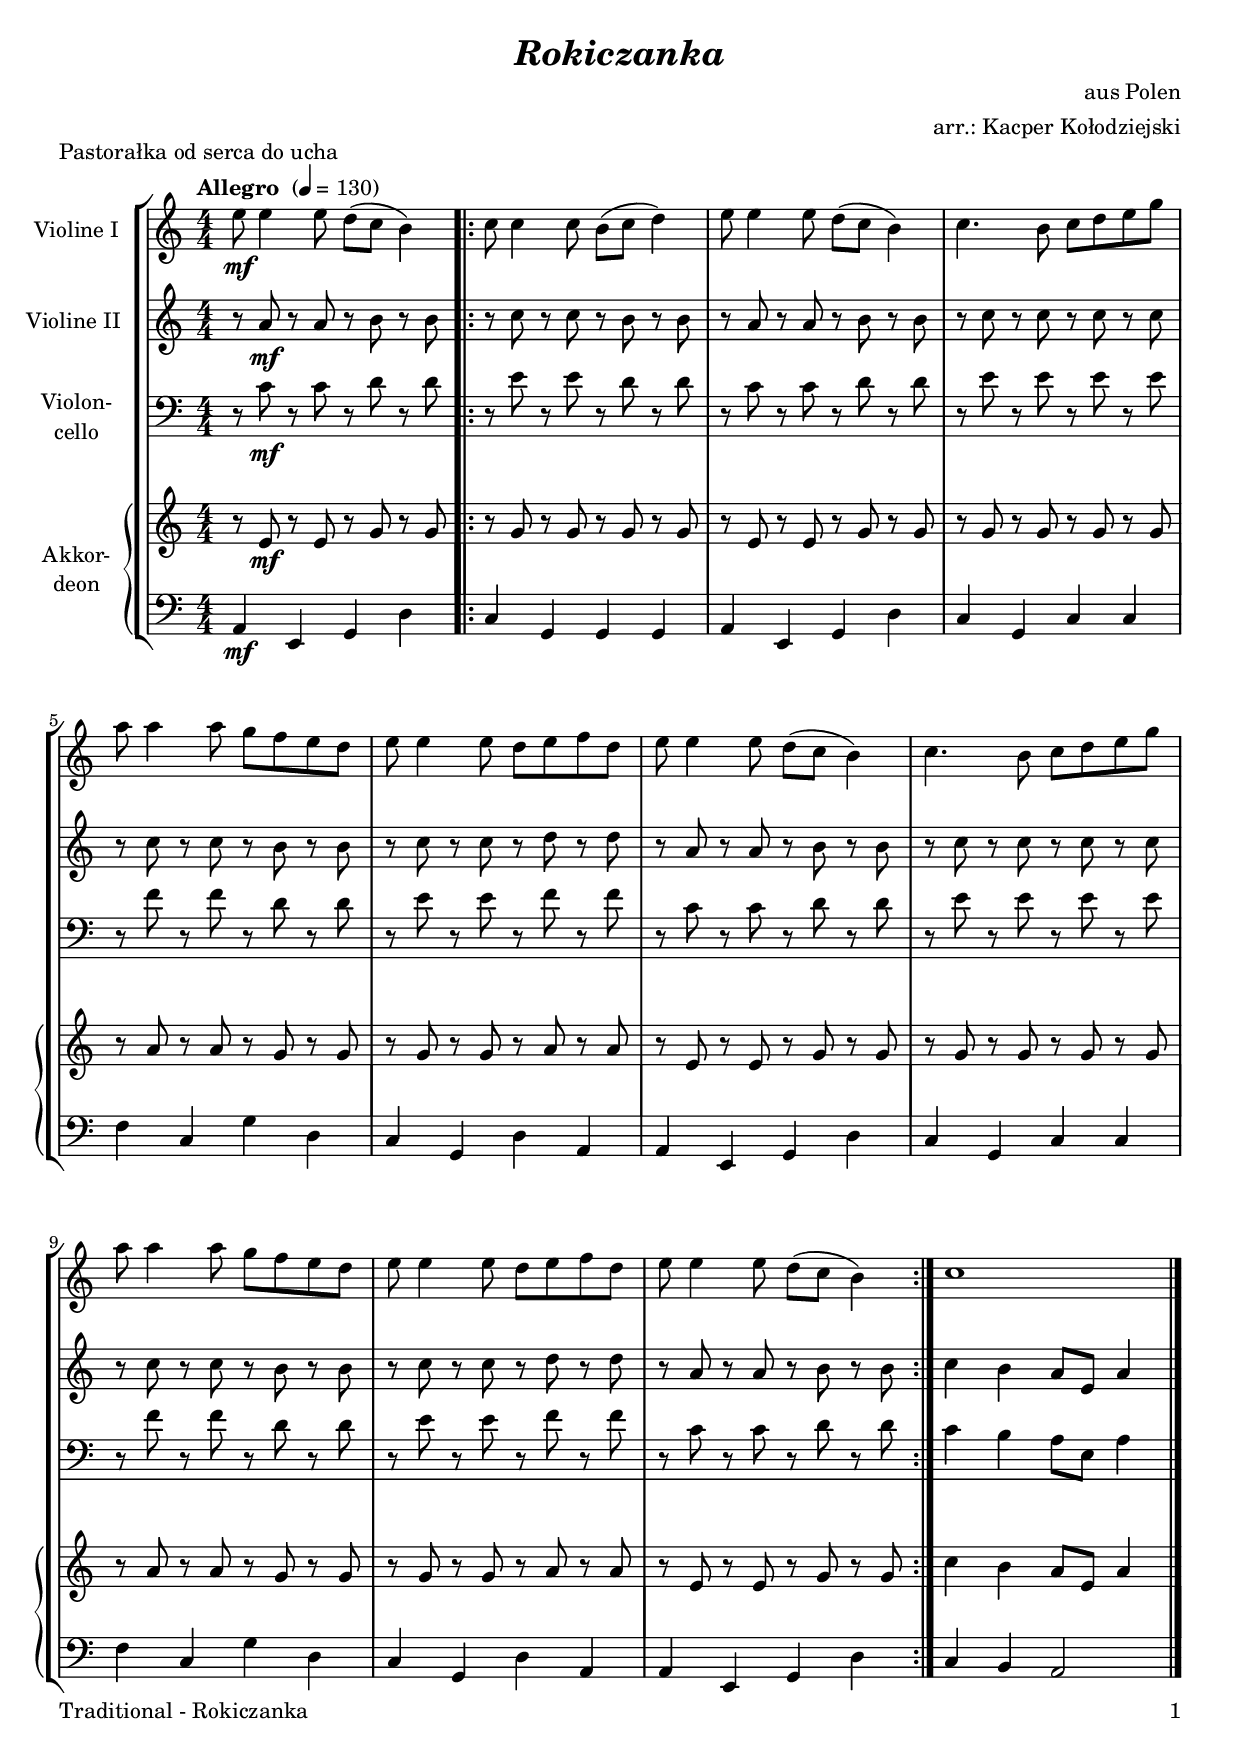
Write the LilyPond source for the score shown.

\version "2.24.4"
\include "deutsch.ly"

#(set-global-staff-size 19)

\header {
  title       = \markup \bold \italic "Rokiczanka"
  composer    = "aus Polen"
  arranger    = "arr.: Kacper Kołodziejski"
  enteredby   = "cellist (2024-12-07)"
  piece       = "Pastorałka od serca do ucha"
}

voiceconsts = {
  \key a \minor
  \time 4/4
  \numericTimeSignature
  \compressEmptyMeasures
% Set default beaming for all staves
%  \set Timing.beamExceptions = #'()
%  \set Timing.baseMoment     = #(ly:make-moment 1 4)
%  \set Timing.beatStructure  = #'(1 1 1)
  \tempo "Allegro " 4=130
}

mipz = "pizzicato strings"
mivl = "violin"
miba = "cello"
% mikl = "bright acoustic"
% mikl = "church organ"
mikl = "concertina"

va = \relative c'' {
  \voiceconsts

  e8\mf e4 e8 d( c h4)
  \repeat volta 2 {
    c8 c4 c8 h( c d4)
    e8 e4 e8 d( c h4)

    c4. h8 c d e g
    a a4 a8 g f e d
    e e4 e8 d e f d

    e e4 e8 d( c h4)
    c4. h8 c d e g
    a a4 a8 g f e d

    e e4 e8 d e f d
    e e4 e8 d( c h4)
  }
  c1 \bar "|."
}

vb = \relative c'' {
  \voiceconsts

  r8 a\mf r a r h r h
  \repeat volta 2 {
    r c r c r h r h
    r a r a r h r h

    r c r c r c r c
    r c r c r h r h
    r c r c r d r d

    r a r a r h r h
    r c r c r c r c
    r c r c r h r h

    r c r c r d r d
    r a r a r h r h
  }
  c4 h a8 e a4 \bar "|."
}

vc = \relative c' {
  \voiceconsts
  \clef "bass"
  
  r8 c\mf r c r d r d
  \repeat volta 2 {
    r e r e r d r d
    r c r c r d r d

    r e r e r e r e
    r f r f r d r d
    r e r e r f r f

    r c r c r d r d
    r e r e r e r e
    r f r f r d r d

    r e r e r f r f
    r c r c r d r d
  }
  c4 h a8 e a4 \bar "|."
}

vd = \relative c' {
  \voiceconsts

  r8 e\mf r e r g r g
  \repeat volta 2 {
    r g r g r g r g
    r e r e r g r g

    r g r g r g r g
    r a r a r g r g
    r g r g r a r a

    r e r e r g r g
    r g r g r g r g
    r a r a r g r g

    r g r g r a r a
    r e r e r g r g
  }
  c4 h a8 e a4 \bar "|."
}

ve = \relative c {
  \voiceconsts
  \clef "bass"

  a4\mf e g d'
  \repeat volta 2 {
    c g g g
    a e g d'

    c g c c
    f c g' d
    c g d' a

    a e g d'
    c g c c
    f c g' d

    c g d' a
    a e g d'
  }
  c h a2 \bar "|."
}


music = \new StaffGroup <<
  \new Staff {
    \set Staff.midiInstrument = \mivl
    \set Staff.instrumentName = \markup \center-column { "Violine I" }
    \transpose a a { \va }
  }

  \new Staff {
    \set Staff.midiInstrument = \mivl
    \set Staff.instrumentName = \markup \center-column { "Violine II" }
    \transpose a a { \vb }
  }

  \new Staff {
    \set Staff.midiInstrument = \miba
    \set Staff.instrumentName = \markup \center-column { "Violon-" "cello" }
    \transpose a a { \vc }
  }

  \new PianoStaff <<
    \set PianoStaff.midiInstrument = \mikl
    \set PianoStaff.instrumentName = \markup \center-column { "Akkor-" "deon" }
    <<
      \new Staff {
	\transpose a a { \vd }
      }
      
      %    \new Dynamics \vdy
      
      \new Staff {
	\transpose a a { \ve }
      }
    >>  
  >>
>>

\book {
  \paper {
    print-page-number = ##t
    print-first-page-number = ##t
    ragged-last-bottom = ##f
    oddHeaderMarkup = \markup \null
    evenHeaderMarkup = \markup \null
    oddFooterMarkup = \markup {
      \fill-line {
        \if \should-print-page-number
        "Traditional - Rokiczanka" \fromproperty #'page:page-number-string
      }
    }
    evenFooterMarkup = \oddFooterMarkup
  } \score {
    \music
    \layout {}
  }

  \score {
    \unfoldRepeats \music

    \midi {
      \context {
        \Score
      }
    }
  }
}
